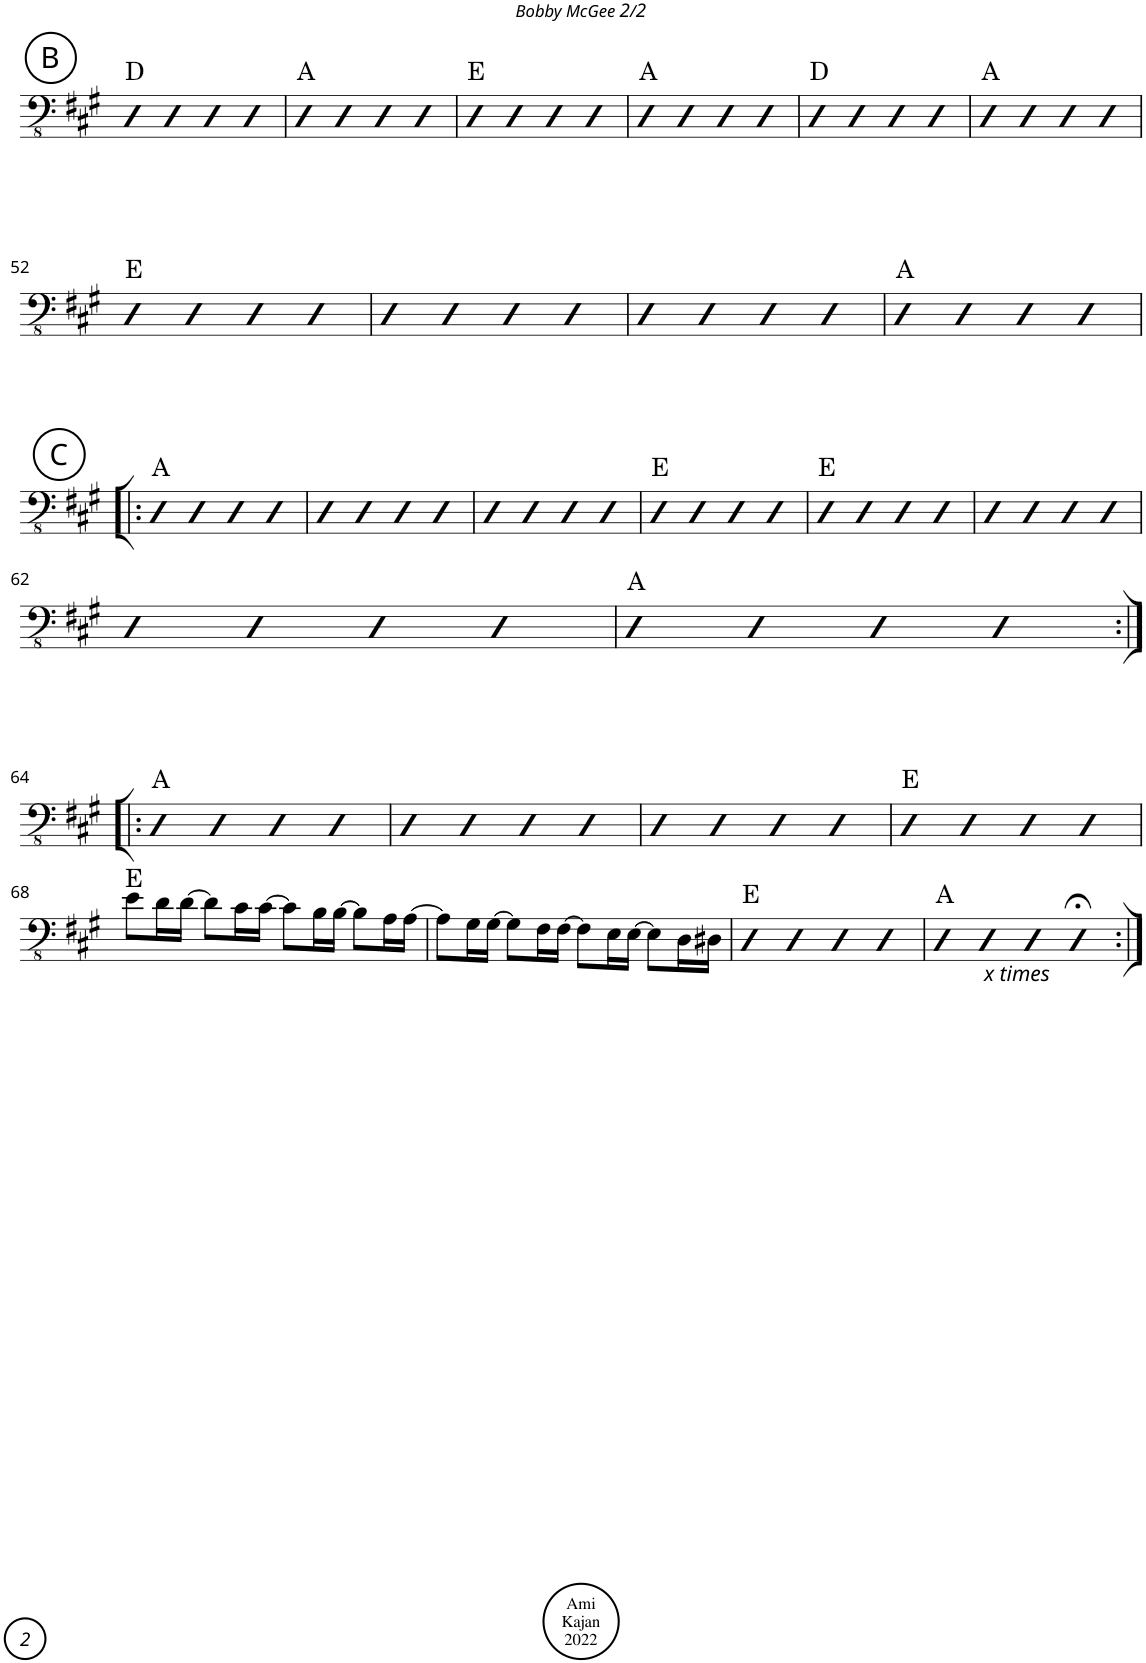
**kern	**harte
*part1	*part1
*staff1	*
*I"Acoustic Bass	*
*I'Bass	*
!!LO:PB:g=z
*clefFv4	*
*k[f#c#g#]	*
*M4/4	*
*met(c)	*
!!LO:REH:place=s1:a:cj:enc=circle:fs=14:t=B
=46	=46
4DD	D:maj
4DD	.
4DD	.
4DD	.
=47	=47
4DD	A:maj
4DD	.
4DD	.
4DD	.
=48	=48
4DD	E:maj
4DD	.
4DD	.
4DD	.
=49	=49
4DD	A:maj
4DD	.
4DD	.
4DD	.
=50	=50
4DD	D:maj
4DD	.
4DD	.
4DD	.
=51	=51
4DD	A:maj
4DD	.
4DD	.
4DD	.
!!LO:LB:g=z
=52	=52
4DD	E:maj
4DD	.
4DD	.
4DD	.
=53	=53
4DD	.
4DD	.
4DD	.
4DD	.
=54	=54
4EE	.
4EE	.
4EE	.
4EE	.
=55	=55
4DD	A:maj
4DD	.
4DD	.
4DD	.
!!LO:LB:g=z
!!LO:REH:place=s1:a:cj:enc=circle:fs=14:t=C
=56!|:	=56!|:
4EE	A:maj
4EE	.
4EE	.
4EE	.
=57	=57
4EE	.
4EE	.
4EE	.
4EE	.
=58	=58
4EE	.
4EE	.
4EE	.
4EE	.
=59	=59
4EE	E:maj
4EE	.
4EE	.
4EE	.
=60	=60
4EE	E:maj
4EE	.
4EE	.
4EE	.
=61	=61
4EE	.
4EE	.
4EE	.
4EE	.
!!LO:LB:g=z
=62	=62
4EE	.
4EE	.
4EE	.
4EE	.
=63	=63
4EE	A:maj
4EE	.
4EE	.
4EE	.
!!LO:LB:g=z
=64:|!|:	=64:|!|:
4EE	A:maj
4EE	.
4EE	.
4EE	.
=65	=65
4EE	.
4EE	.
4EE	.
4EE	.
=66	=66
4EE	.
4EE	.
4EE	.
4EE	.
=67	=67
4EE	E:maj
4EE	.
4EE	.
4EE	.
!!LO:LB:g=z
=68	=68
8E\L	E:maj
16D\L	.
[16D\JJ	.
8D\L]	.
16C#\L	.
[16C#\JJ	.
8C#\L]	.
16BB\L	.
[16BB\JJ	.
8BB\L]	.
16AA\L	.
[16AA\JJ	.
=69	=69
8AA\L]	.
16GG#\L	.
[16GG#\JJ	.
8GG#\L]	.
16FF#\L	.
[16FF#\JJ	.
8FF#\L]	.
16EE\L	.
[16EE\JJ	.
8EE\L]	.
16DD\L	.
16DD#X\JJ	.
=70	=70
4EE	E:maj
4EE	.
4EE	.
4EE	.
=71	=71
4EE	A:maj
4EE	.
4EE	.
!LO:TX:b:i:t=x times	!
4EE;<	.
=:|!	=:|!
*-	*-
